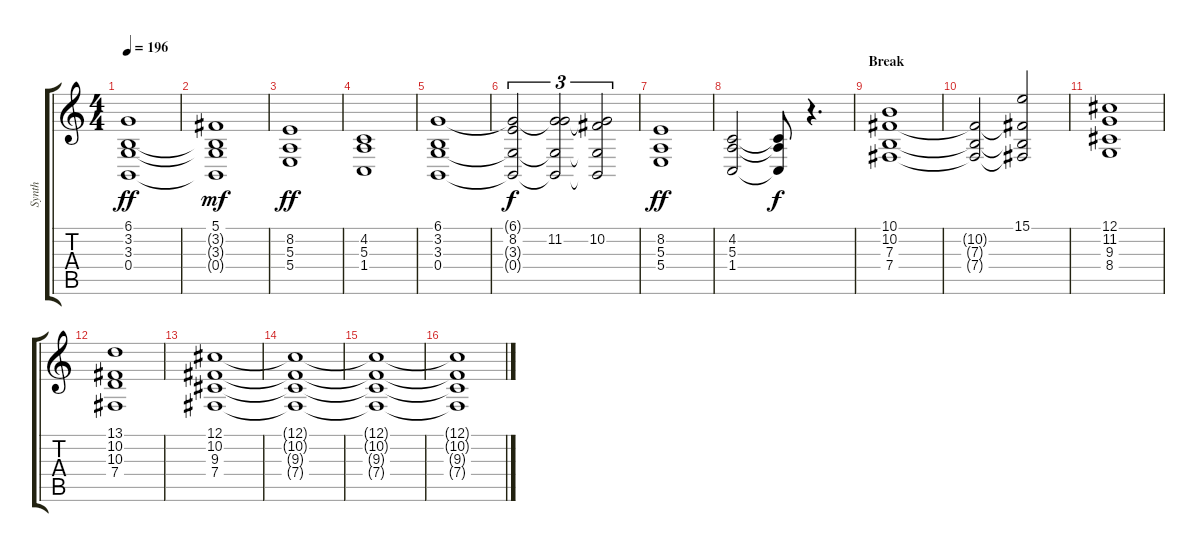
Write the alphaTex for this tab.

\track ("Synth" "Synth") {instrument synthstrings2}
\staff {score tabs}
\tuning (Db4 Ab3 E3 B2 Gb2 B1) {hide}
\ts (4 4)
\tempo 196
\clef g2
\ks c
(6.1 3.2 3.3 0.4).1{dy ff} |
(5.1 3.2{t} 3.3{t} 0.4{t}).1{dy mf} |
(8.2 5.3 5.4).1{dy ff} |
(4.2 5.3 1.4).1 |
(6.1 3.2 3.3 0.4).1 |
(6.1{t} 8.2 3.3{t} 0.4{t}).2{tu (3 2) dy f} (6.1{t} 11.2 3.3{t} 0.4{t}).2{tu (3 2)} (6.1{t} 10.2 3.3{t} 0.4{t}).2{tu (3 2)} |
(8.2 5.3 5.4).1{dy ff} |
(4.2 5.3 1.4).2 (4.2{t} 5.3{t} 1.4{t}).8{dy f} r.4{d} |
\section ("" "Break")
(10.1 10.2 7.3 7.4).1 |
(10.2{t} 7.3{t} 7.4{t}).2 (15.1 10.2{t} 7.3{t} 7.4{t}).2 |
(12.1 11.2 9.3 8.4).1 |
(13.1 10.2 10.3 7.4).1 |
(12.1 10.2 9.3 7.4).1 |
(12.1{t} 10.2{t} 9.3{t} 7.4{t}).1 |
(12.1{t} 10.2{t} 9.3{t} 7.4{t}).1 |
(12.1{t} 10.2{t} 9.3{t} 7.4{t}).1
